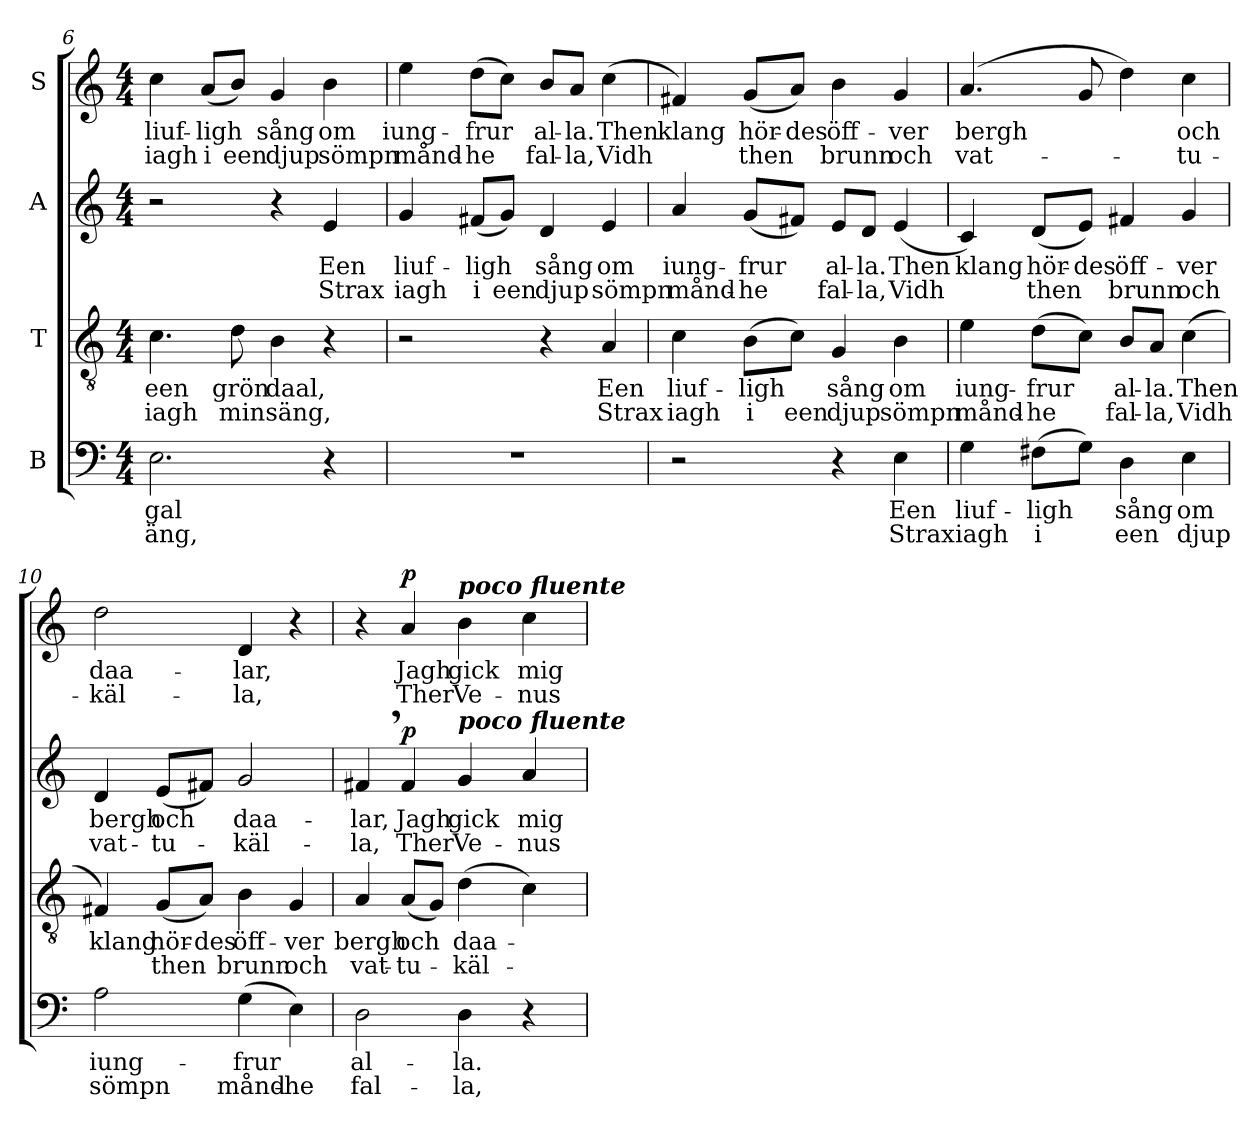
**kern	**text	**text	**kern	**text	**text	**kern	**text	**text	**dynam	**kern	**text	**text	**dynam
*part4	*part4	*part4	*part3	*part3	*part3	*part2	*part2	*part2	*part2	*part1	*part1	*part1	*part1
*staff4	*staff4	*staff4	*staff3	*staff3	*staff3	*staff2	*staff2	*staff2	*staff2	*staff1	*staff1	*staff1	*staff1
*I"B	*	*	*I"T	*	*	*I"A	*	*	*	*I"S	*	*	*
*clefF4	*	*	*clefGv2	*	*	*clefG2	*	*	*	*clefG2	*	*	*
*k[]	*	*	*k[]	*	*	*k[]	*	*	*	*k[]	*	*	*
*C:	*	*	*C:	*	*	*C:	*	*	*	*C:	*	*	*
*M4/4	*	*	*M4/4	*	*	*M4/4	*	*	*	*M4/4	*	*	*
=6	=6	=6	=6	=6	=6	=6	=6	=6	=6	=6	=6	=6	=6
!	!LO:LY:b	!LO:LY:b	!	!	!	!	!	!	!	!	!	!	!
!	!	!	!	!LO:LY:b	!LO:LY:b	!	!	!	!	!	!	!	!
!	!	!	!	!	!	!	!	!	!	!	!LO:LY:b	!LO:LY:b	!
2.E\	-gal	äng,	4.c\	een	iagh	2r	.	.	.	4cc\	liuf-	iagh	.
!	!	!	!	!	!	!	!	!	!	!	!LO:LY:b	!LO:LY:b	!
.	.	.	.	.	.	.	.	.	.	(<8a/L	-ligh	i	.
!	!	!	!	!LO:LY:b	!LO:LY:b	!	!	!	!	!	!	!	!
!	!	!	!	!	!	!	!	!	!	!	!	!LO:LY:b	!
.	.	.	8d\	grön	min	.	.	.	.	8b/J)	.	een	.
!	!	!	!	!LO:LY:b	!LO:LY:b	!	!	!	!	!	!	!	!
!	!	!	!	!	!	!	!	!	!	!	!LO:LY:b	!LO:LY:b	!
.	.	.	4B\	daal,	säng,	4r	.	.	.	4g/	sång	djup	.
!	!	!	!	!	!	!	!LO:LY:b	!LO:LY:b	!	!	!	!	!
!	!	!	!	!	!	!	!	!	!	!	!LO:LY:b	!LO:LY:b	!
4r	.	.	4r	.	.	4e/	Een	Strax	.	4b\	om	sömpn	.
=7	=7	=7	=7	=7	=7	=7	=7	=7	=7	=7	=7	=7	=7
!	!	!	!	!	!	!	!LO:LY:b	!LO:LY:b	!	!	!	!	!
!	!	!	!	!	!	!	!	!	!	!	!LO:LY:b	!LO:LY:b	!
1r	.	.	2r	.	.	4g/	liuf-	iagh	.	4ee\	iung-	månd-	.
!	!	!	!	!	!	!	!LO:LY:b	!LO:LY:b	!	!	!	!	!
!	!	!	!	!	!	!	!	!	!	!	!LO:LY:b	!LO:LY:b	!
.	.	.	.	.	.	(<8f#X/L	-ligh	i	.	(>8dd\L	-frur	-he	.
!	!	!	!	!	!	!	!	!LO:LY:b	!	!	!	!	!
.	.	.	.	.	.	8g/J)	.	een	.	8cc\J)	.	.	.
!	!	!	!	!	!	!	!LO:LY:b	!LO:LY:b	!	!	!	!	!
!	!	!	!	!	!	!	!	!	!	!	!LO:LY:b	!LO:LY:b	!
.	.	.	4r	.	.	4d/	sång	djup	.	8b/L	al-	fal-	.
!	!	!	!	!	!	!	!	!	!	!	!LO:LY:b	!LO:LY:b	!
.	.	.	.	.	.	.	.	.	.	8a/J	-la.	-la,	.
!	!	!	!	!LO:LY:b	!LO:LY:b	!	!	!	!	!	!	!	!
!	!	!	!	!	!	!	!LO:LY:b	!LO:LY:b	!	!	!	!	!
!	!	!	!	!	!	!	!	!	!	!	!LO:LY:b	!LO:LY:b	!
.	.	.	4A/	Een	Strax	4e/	om	sömpn	.	(>4cc\	Then	Vidh	.
=8	=8	=8	=8	=8	=8	=8	=8	=8	=8	=8	=8	=8	=8
!	!	!	!	!LO:LY:b	!LO:LY:b	!	!	!	!	!	!	!	!
!	!	!	!	!	!	!	!LO:LY:b	!LO:LY:b	!	!	!	!	!
!	!	!	!	!	!	!	!	!	!	!	!LO:LY:b	!	!
2r	.	.	4c\	liuf-	iagh	4a/	iung-	månd-	.	4f#X/)	klang	.	.
!	!	!	!	!LO:LY:b	!LO:LY:b	!	!	!	!	!	!	!	!
!	!	!	!	!	!	!	!LO:LY:b	!LO:LY:b	!	!	!	!	!
!	!	!	!	!	!	!	!	!	!	!	!LO:LY:b	!LO:LY:b	!
.	.	.	(>8B\L	-ligh	i	(<8g/L	-frur	-he	.	(<8g/L	hör-	then	.
!	!	!	!	!	!LO:LY:b	!	!	!	!	!	!	!	!
!	!	!	!	!	!	!	!	!	!	!	!LO:LY:b	!	!
.	.	.	8c\J)	.	een	8f#X/J)	.	.	.	8a/J)	-des	.	.
!	!	!	!	!LO:LY:b	!LO:LY:b	!	!	!	!	!	!	!	!
!	!	!	!	!	!	!	!LO:LY:b	!LO:LY:b	!	!	!	!	!
!	!	!	!	!	!	!	!	!	!	!	!LO:LY:b	!LO:LY:b	!
4r	.	.	4G/	sång	djup	8e/L	al-	fal-	.	4b\	öff-	brunn	.
!	!	!	!	!	!	!	!LO:LY:b	!LO:LY:b	!	!	!	!	!
.	.	.	.	.	.	8d/J	-la.	-la,	.	.	.	.	.
!	!LO:LY:b	!LO:LY:b	!	!	!	!	!	!	!	!	!	!	!
!	!	!	!	!LO:LY:b	!LO:LY:b	!	!	!	!	!	!	!	!
!	!	!	!	!	!	!	!LO:LY:b	!LO:LY:b	!	!	!	!	!
!	!	!	!	!	!	!	!	!	!	!	!LO:LY:b	!LO:LY:b	!
4E\	Een	Strax	4B\	om	sömpn	(<4e/	Then	Vidh	.	4g/	-ver	och	.
!!LO:LB:g=z
=9	=9	=9	=9	=9	=9	=9	=9	=9	=9	=9	=9	=9	=9
!	!LO:LY:b	!LO:LY:b	!	!	!	!	!	!	!	!	!	!	!
!	!	!	!	!LO:LY:b	!LO:LY:b	!	!	!	!	!	!	!	!
!	!	!	!	!	!	!	!LO:LY:b	!	!	!	!	!	!
!	!	!	!	!	!	!	!	!	!	!	!LO:LY:b	!LO:LY:b	!
4G\	liuf-	iagh	4e\	iung-	månd-	4c/)	klang	.	.	(>4.a/	bergh	vat-	.
!	!LO:LY:b	!LO:LY:b	!	!	!	!	!	!	!	!	!	!	!
!	!	!	!	!LO:LY:b	!LO:LY:b	!	!	!	!	!	!	!	!
!	!	!	!	!	!	!	!LO:LY:b	!LO:LY:b	!	!	!	!	!
(>8F#X\L	-ligh	i	(>8d\L	-frur	-he	(<8d/L	hör-	then	.	.	.	.	.
!	!	!	!	!	!	!	!LO:LY:b	!	!	!	!	!	!
8G\J)	.	.	8c\J)	.	.	8e/J)	-des	.	.	8g/	.	.	.
!	!LO:LY:b	!LO:LY:b	!	!	!	!	!	!	!	!	!	!	!
!	!	!	!	!LO:LY:b	!LO:LY:b	!	!	!	!	!	!	!	!
!	!	!	!	!	!	!	!LO:LY:b	!LO:LY:b	!	!	!	!	!
4D\	sång	een	8B/L	al-	fal-	4f#X/	öff-	brunn	.	4dd\)	.	.	.
!	!	!	!	!LO:LY:b	!LO:LY:b	!	!	!	!	!	!	!	!
.	.	.	8A/J	-la.	-la,	.	.	.	.	.	.	.	.
!	!LO:LY:b	!LO:LY:b	!	!	!	!	!	!	!	!	!	!	!
!	!	!	!	!LO:LY:b	!LO:LY:b	!	!	!	!	!	!	!	!
!	!	!	!	!	!	!	!LO:LY:b	!LO:LY:b	!	!	!	!	!
!	!	!	!	!	!	!	!	!	!	!	!LO:LY:b	!LO:LY:b	!
4E\	om	djup	(>4c\	Then	Vidh	4g/	-ver	och	.	4cc\	och	-tu-	.
=10	=10	=10	=10	=10	=10	=10	=10	=10	=10	=10	=10	=10	=10
!	!LO:LY:b	!LO:LY:b	!	!	!	!	!	!	!	!	!	!	!
!	!	!	!	!LO:LY:b	!	!	!	!	!	!	!	!	!
!	!	!	!	!	!	!	!LO:LY:b	!LO:LY:b	!	!	!	!	!
!	!	!	!	!	!	!	!	!	!	!	!LO:LY:b	!LO:LY:b	!
2A\	iung-	sömpn	4F#X/)	klang	.	4d/	bergh	vat-	.	2dd\	daa-	-käl-	.
!	!	!	!	!LO:LY:b	!LO:LY:b	!	!	!	!	!	!	!	!
!	!	!	!	!	!	!	!LO:LY:b	!LO:LY:b	!	!	!	!	!
.	.	.	(<8G/L	hör-	then	(<8e/L	och	-tu-	.	.	.	.	.
!	!	!	!	!LO:LY:b	!	!	!	!	!	!	!	!	!
.	.	.	8A/J)	-des	.	8f#X/J)	.	.	.	.	.	.	.
!	!LO:LY:b	!LO:LY:b	!	!	!	!	!	!	!	!	!	!	!
!	!	!	!	!LO:LY:b	!LO:LY:b	!	!	!	!	!	!	!	!
!	!	!	!	!	!	!	!LO:LY:b	!LO:LY:b	!	!	!	!	!
!	!	!	!	!	!	!	!	!	!	!	!LO:LY:b	!LO:LY:b	!
(>4G\	-frur	månd-	4B\	öff-	brunn	2g/	daa-	-käl-	.	4d/	-lar,	-la,	.
!	!	!LO:LY:b	!	!	!	!	!	!	!	!	!	!	!
!	!	!	!	!LO:LY:b	!LO:LY:b	!	!	!	!	!	!	!	!
4E\)	.	-he	4G/	-ver	och	.	.	.	.	4r	.	.	.
=11	=11	=11	=11	=11	=11	=11	=11	=11	=11	=11	=11	=11	=11
!	!LO:LY:b	!LO:LY:b	!	!	!	!	!	!	!	!	!	!	!
!	!	!	!	!LO:LY:b	!LO:LY:b	!	!	!	!	!	!	!	!
!	!	!	!	!	!	!	!LO:LY:b	!LO:LY:b	!	!	!	!	!
2D\	al-	fal-	4A/	bergh	vat-	4f#X,>/	-lar,	-la,	.	4r	.	.	.
!	!	!	!	!LO:LY:b	!LO:LY:b	!	!	!	!	!	!	!	!
!	!	!	!	!	!	!	!LO:LY:b	!LO:LY:b	!	!	!	!	!
!	!	!	!	!	!	!	!	!	!LO:DY:a	!	!LO:LY:b	!LO:LY:b	!LO:DY:a
.	.	.	(<8A/L	och	-tu-	4f#/	Jagh	Ther	p	4a/	Jagh	Ther	p
.	.	.	8G/J)	.	.	.	.	.	.	.	.	.	.
!	!LO:LY:b	!LO:LY:b	!	!	!	!	!	!	!	!	!	!	!
!	!	!	!	!LO:LY:b	!LO:LY:b	!	!	!	!	!	!	!	!
!	!	!	!	!	!	!	!LO:LY:b	!LO:LY:b	!	!	!	!	!
!	!	!	!	!	!	!	!	!	!	!LO:TX:a:Bi:t=poco fluente	!	!	!
!	!	!	!	!	!	!LO:TX:a:Bi:t=poco fluente	!	!	!	!	!	!	!
!	!	!	!	!	!	!	!	!	!	!	!LO:LY:b	!LO:LY:b	!
4D\	-la.	-la,	(>4d\	daa-	-käl-	4g/	gick	Ve-	.	4b\	gick	Ve-	.
!	!	!	!	!	!	!	!LO:LY:b	!LO:LY:b	!	!	!	!	!
!	!	!	!	!	!	!	!	!	!	!	!LO:LY:b	!LO:LY:b	!
4r	.	.	4c\)	.	.	4a/	mig	-nus	.	4cc\	mig	-nus	.
=	=	=	=	=	=	=	=	=	=	=	=	=	=
*-	*-	*-	*-	*-	*-	*-	*-	*-	*-	*-	*-	*-	*-
